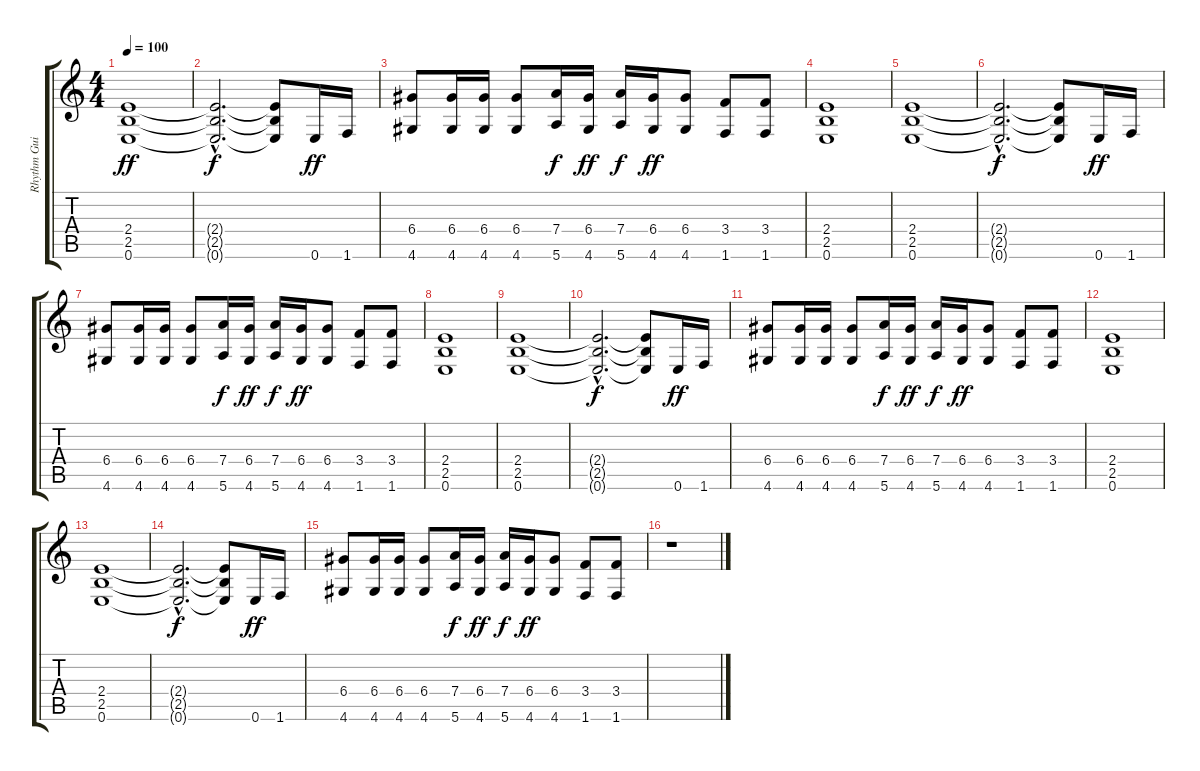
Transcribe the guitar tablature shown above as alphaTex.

\track ("Rhythm Guitar I" "Rhythm Gui") {instrument distortionguitar}
\staff {score tabs}
\tuning (E4 B3 G3 D3 A2 E2) {hide}
\ts (4 4)
\tempo 100
\clef g2
\ks c
(2.4 2.5 0.6).1{dy ff} |
(2.4{hac t} 2.5{hac t} 0.6{hac t}).2{d dy f} (2.4{t} 2.5{t} 0.6{t}).8 0.6.16{dy ff} 1.6.16 |
(6.4 4.6).8 (6.4 4.6).16 (6.4 4.6).16 (6.4 4.6).8 (7.4 5.6).16{dy f} (6.4 4.6).16{dy ff} (7.4 5.6).16{dy f} (6.4 4.6).16{dy ff} (6.4 4.6).8 (3.4 1.6).8 (3.4 1.6).8 |
(2.4 2.5 0.6).1 |
(2.4 2.5 0.6).1 |
(2.4{hac t} 2.5{hac t} 0.6{hac t}).2{d dy f} (2.4{t} 2.5{t} 0.6{t}).8 0.6.16{dy ff} 1.6.16 |
(6.4 4.6).8 (6.4 4.6).16 (6.4 4.6).16 (6.4 4.6).8 (7.4 5.6).16{dy f} (6.4 4.6).16{dy ff} (7.4 5.6).16{dy f} (6.4 4.6).16{dy ff} (6.4 4.6).8 (3.4 1.6).8 (3.4 1.6).8 |
(2.4 2.5 0.6).1 |
(2.4 2.5 0.6).1 |
(2.4{hac t} 2.5{hac t} 0.6{hac t}).2{d dy f} (2.4{t} 2.5{t} 0.6{t}).8 0.6.16{dy ff} 1.6.16 |
(6.4 4.6).8 (6.4 4.6).16 (6.4 4.6).16 (6.4 4.6).8 (7.4 5.6).16{dy f} (6.4 4.6).16{dy ff} (7.4 5.6).16{dy f} (6.4 4.6).16{dy ff} (6.4 4.6).8 (3.4 1.6).8 (3.4 1.6).8 |
(2.4 2.5 0.6).1 |
(2.4 2.5 0.6).1 |
(2.4{hac t} 2.5{hac t} 0.6{hac t}).2{d dy f} (2.4{t} 2.5{t} 0.6{t}).8 0.6.16{dy ff} 1.6.16 |
(6.4 4.6).8 (6.4 4.6).16 (6.4 4.6).16 (6.4 4.6).8 (7.4 5.6).16{dy f} (6.4 4.6).16{dy ff} (7.4 5.6).16{dy f} (6.4 4.6).16{dy ff} (6.4 4.6).8 (3.4 1.6).8 (3.4 1.6).8 |
r.1
